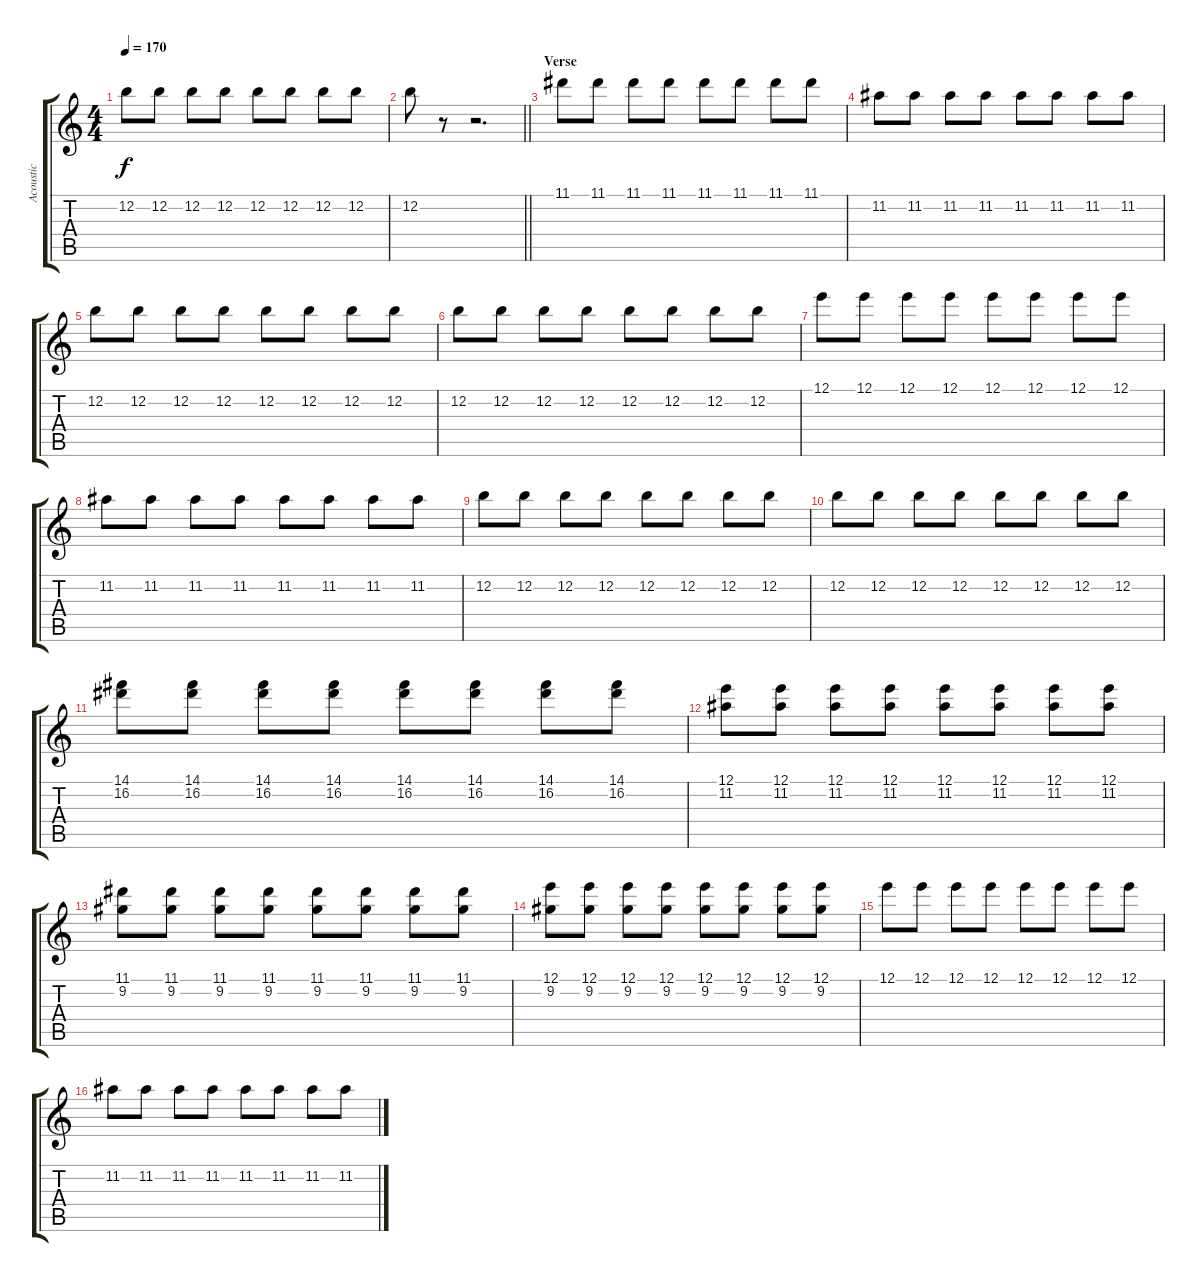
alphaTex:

\track ("Acoustic" "Acoustic") {instrument acousticguitarsteel}
\staff {score tabs}
\tuning (E4 B3 G3 D3 A2 E2) {hide}
\ts (4 4)
\tempo 170
\clef g2
\ks c
12.2.8{dy f} 12.2.8 12.2.8 12.2.8 12.2.8 12.2.8 12.2.8 12.2.8 |
\barLineRight lightlight
12.2.8 r.8 r.2{d} |
\section ("" "Verse")
11.1.8 11.1.8 11.1.8 11.1.8 11.1.8 11.1.8 11.1.8 11.1.8 |
11.2.8 11.2.8 11.2.8 11.2.8 11.2.8 11.2.8 11.2.8 11.2.8 |
12.2.8 12.2.8 12.2.8 12.2.8 12.2.8 12.2.8 12.2.8 12.2.8 |
12.2.8 12.2.8 12.2.8 12.2.8 12.2.8 12.2.8 12.2.8 12.2.8 |
12.1.8 12.1.8 12.1.8 12.1.8 12.1.8 12.1.8 12.1.8 12.1.8 |
11.2.8 11.2.8 11.2.8 11.2.8 11.2.8 11.2.8 11.2.8 11.2.8 |
12.2.8 12.2.8 12.2.8 12.2.8 12.2.8 12.2.8 12.2.8 12.2.8 |
12.2.8 12.2.8 12.2.8 12.2.8 12.2.8 12.2.8 12.2.8 12.2.8 |
(14.1 16.2).8 (14.1 16.2).8 (14.1 16.2).8 (14.1 16.2).8 (14.1 16.2).8 (14.1 16.2).8 (14.1 16.2).8 (14.1 16.2).8 |
(12.1 11.2).8 (12.1 11.2).8 (12.1 11.2).8 (12.1 11.2).8 (12.1 11.2).8 (12.1 11.2).8 (12.1 11.2).8 (12.1 11.2).8 |
(11.1 9.2).8 (11.1 9.2).8 (11.1 9.2).8 (11.1 9.2).8 (11.1 9.2).8 (11.1 9.2).8 (11.1 9.2).8 (11.1 9.2).8 |
(12.1 9.2).8 (12.1 9.2).8 (12.1 9.2).8 (12.1 9.2).8 (12.1 9.2).8 (12.1 9.2).8 (12.1 9.2).8 (12.1 9.2).8 |
12.1.8 12.1.8 12.1.8 12.1.8 12.1.8 12.1.8 12.1.8 12.1.8 |
11.2.8 11.2.8 11.2.8 11.2.8 11.2.8 11.2.8 11.2.8 11.2.8
